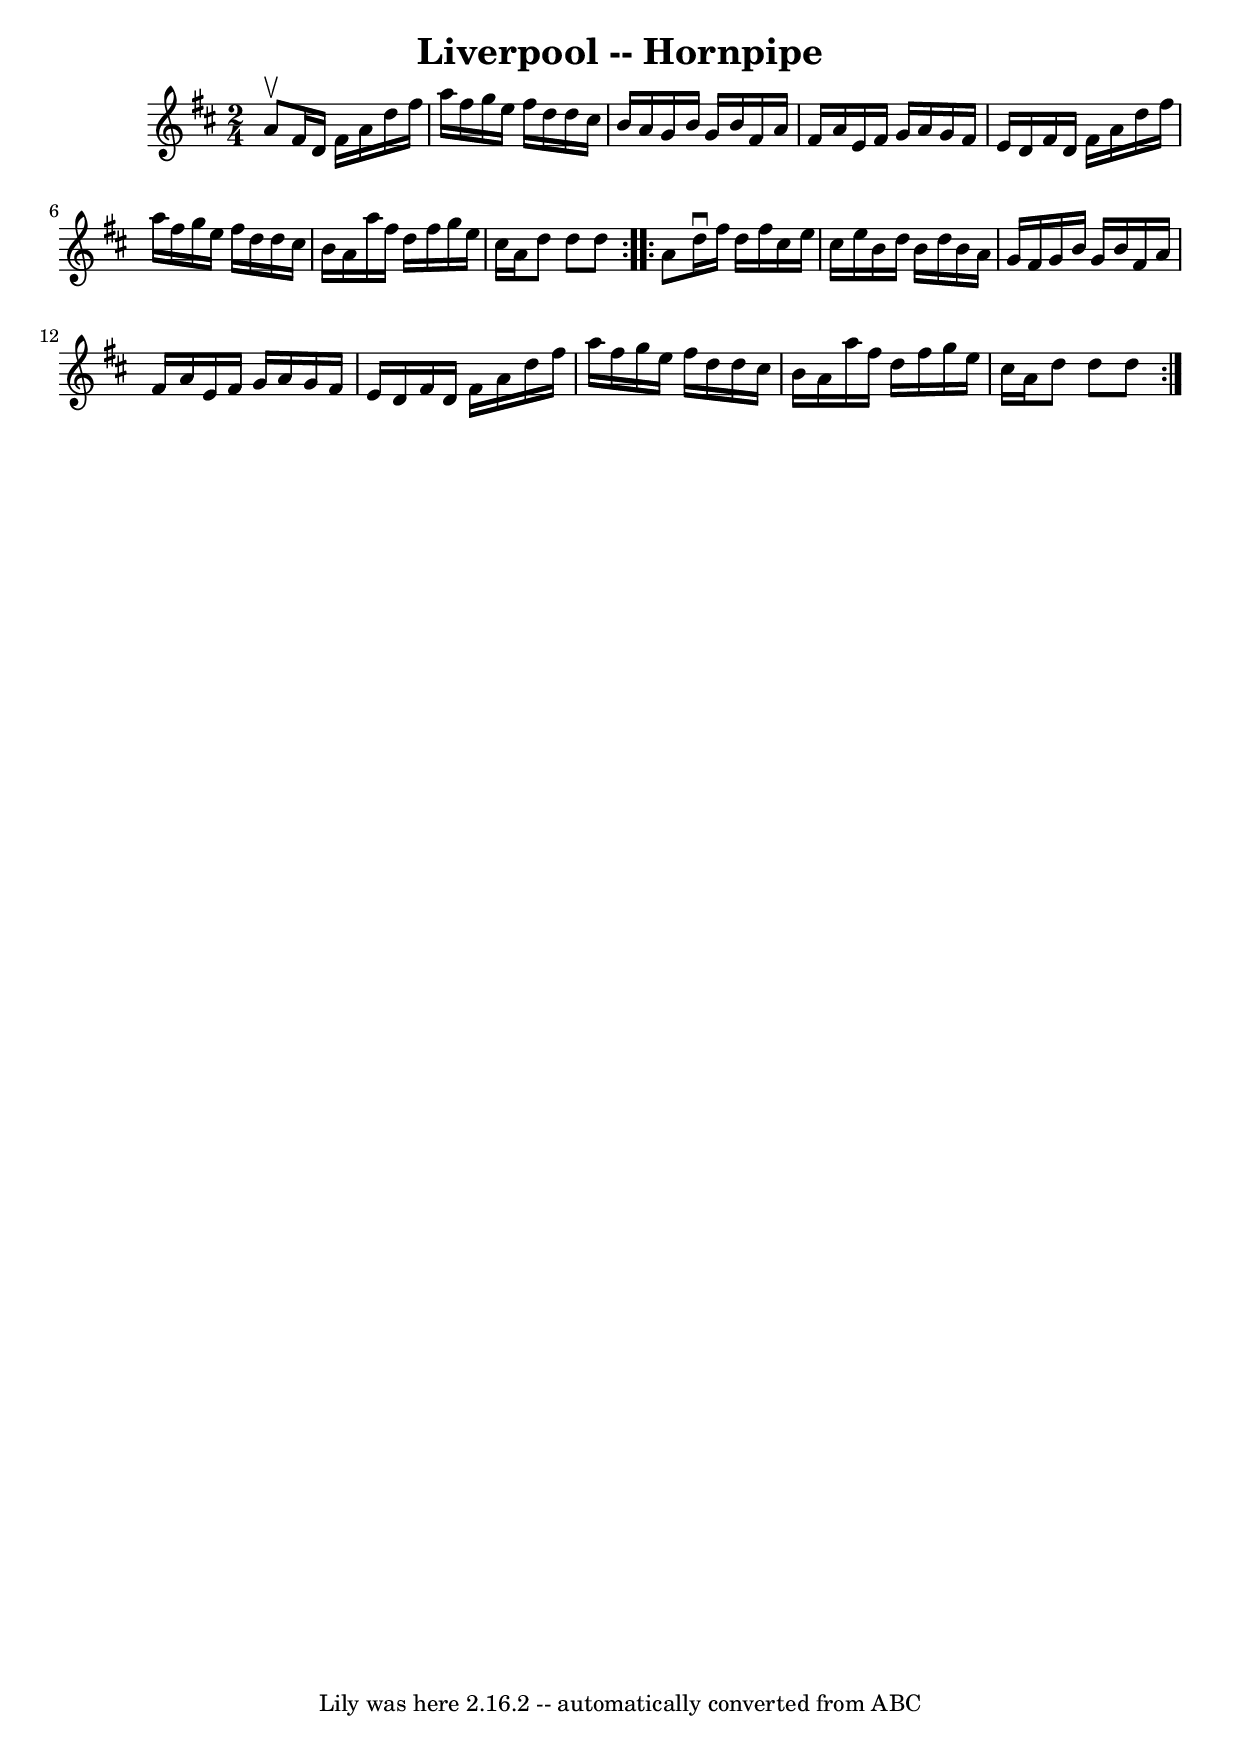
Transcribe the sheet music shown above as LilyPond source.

\version "2.16.2"
\include "Mammoth.ily"
\header {
  %% book = "Cole's 1000 Fiddle Tunes"
  crossRefNumber = "1"
  footnotes = ""
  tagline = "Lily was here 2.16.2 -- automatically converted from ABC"
  title = "Liverpool -- Hornpipe"

}
voicedefault =  {



  \repeat volta 2 {

    \time 2/4 
    \key d \major
 a'8^\upbow |
    fis'16 d'16 fis'16    
    a'16 d''16 fis''16 a''16 fis''16  |
    g''16 e''16    
    fis''16 d''16 d''16 cis''16 b'16 a'16  |
    g'16 b'16   
    g'16 b'16 fis'16 a'16 fis'16 a'16  |
    e'16 fis'16    
    g'16 a'16 g'16 fis'16 e'16 d'16  |
    fis'16 d'16    
    fis'16 a'16 d''16 fis''16 a''16 fis''16  |
    g''16    
    e''16 fis''16 d''16 d''16 cis''16 b'16 a'16  |
    a''16 
    fis''16 d''16 fis''16 g''16 e''16 cis''16 a'16  |
    
    d''8 d''8 d''8  
  }     
  \repeat volta 2 {
    a'8  |
    d''16^\downbow 
    fis''16 d''16 fis''16 cis''16 e''16 cis''16 e''16  |
    
    b'16 d''16 b'16 d''16 b'16 a'16 g'16 fis'16  |
    
    g'16 b'16 g'16 b'16 fis'16 a'16 fis'16 a'16  |
    
    e'16 fis'16 g'16 a'16 g'16 fis'16 e'16 d'16  |
    
    fis'16 d'16 fis'16 a'16 d''16 fis''16 a''16 fis''16  
    |
    g''16 e''16 fis''16 d''16 d''16 cis''16 b'16    
    a'16  |
    a''16 fis''16 d''16 fis''16 g''16 e''16    
    cis''16 a'16  |
    d''8 d''8 d''8  
  }   

}

\score{
  <<

    \context Staff="default"
    {
      \voicedefault 
      
    }

  >>
  \layout {
    
  }
  \midi {
  }

}
